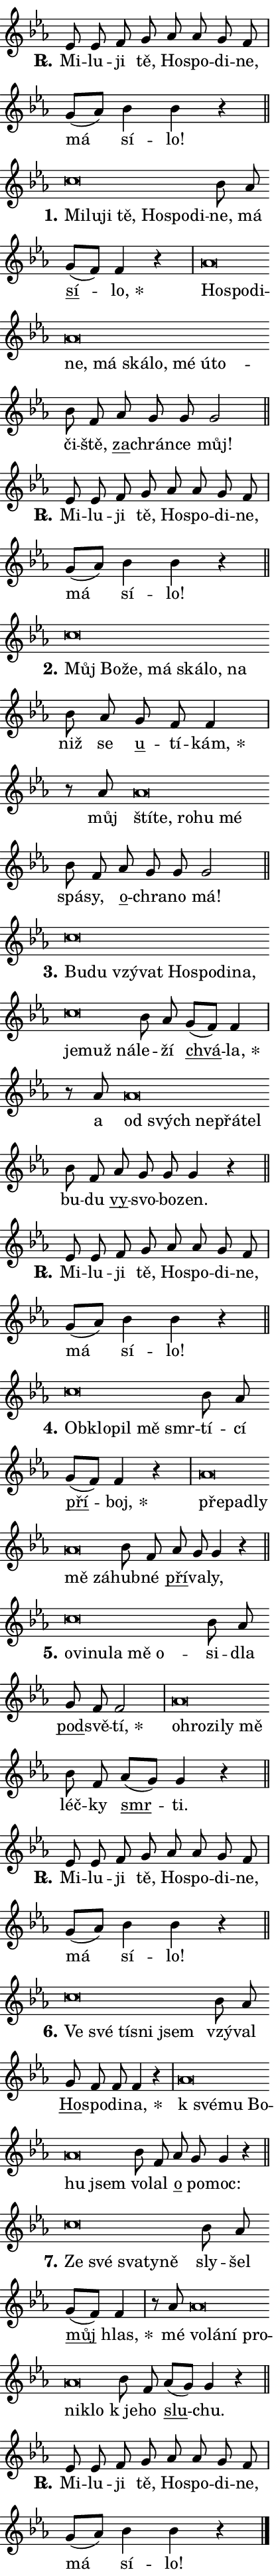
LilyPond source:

\version "2.24.0"
\header { tagline = "" }
\paper {
  indent = 0\cm
  top-margin = 0\cm
  right-margin = 0.13\cm % to fit lyric hyphens
  bottom-margin = 0\cm
  left-margin = 0\cm
  paper-width = 7\cm
  page-breaking = #ly:one-page-breaking
  system-system-spacing.basic-distance = #11
  score-system-spacing.basic-distance = #11
  ragged-last = ##f
}


%% Author: Thomas Morley
%% https://lists.gnu.org/archive/html/lilypond-user/2020-05/msg00002.html
#(define (line-position grob)
"Returns position of @var[grob} in current system:
   @code{'start}, if at first time-step
   @code{'end}, if at last time-step
   @code{'middle} otherwise
"
  (let* ((col (ly:item-get-column grob))
         (ln (ly:grob-object col 'left-neighbor))
         (rn (ly:grob-object col 'right-neighbor))
         (col-to-check-left (if (ly:grob? ln) ln col))
         (col-to-check-right (if (ly:grob? rn) rn col))
         (break-dir-left
           (and
             (ly:grob-property col-to-check-left 'non-musical #f)
             (ly:item-break-dir col-to-check-left)))
         (break-dir-right
           (and
             (ly:grob-property col-to-check-right 'non-musical #f)
             (ly:item-break-dir col-to-check-right))))
        (cond ((eqv? 1 break-dir-left) 'start)
              ((eqv? -1 break-dir-right) 'end)
              (else 'middle))))

#(define (tranparent-at-line-position vctor)
  (lambda (grob)
  "Relying on @code{line-position} select the relevant enry from @var{vctor}.
Used to determine transparency,"
    (case (line-position grob)
      ((end) (not (vector-ref vctor 0)))
      ((middle) (not (vector-ref vctor 1)))
      ((start) (not (vector-ref vctor 2))))))

noteHeadBreakVisibility =
#(define-music-function (break-visibility)(vector?)
"Makes @code{NoteHead}s transparent relying on @var{break-visibility}"
#{
  \override NoteHead.transparent =
    #(tranparent-at-line-position break-visibility)
#})

#(define delete-ledgers-for-transparent-note-heads
  (lambda (grob)
    "Reads whether a @code{NoteHead} is transparent.
If so this @code{NoteHead} is removed from @code{'note-heads} from
@var{grob}, which is supposed to be @code{LedgerLineSpanner}.
As a result ledgers are not printed for this @code{NoteHead}"
    (let* ((nhds-array (ly:grob-object grob 'note-heads))
           (nhds-list
             (if (ly:grob-array? nhds-array)
                 (ly:grob-array->list nhds-array)
                 '()))
           ;; Relies on the transparent-property being done before
           ;; Staff.LedgerLineSpanner.after-line-breaking is executed.
           ;; This is fragile ...
           (to-keep
             (remove
               (lambda (nhd)
                 (ly:grob-property nhd 'transparent #f))
               nhds-list)))
      ;; TODO find a better method to iterate over grob-arrays, similiar
      ;; to filter/remove etc for lists
      ;; For now rebuilt from scratch
      (set! (ly:grob-object grob 'note-heads)  '())
      (for-each
        (lambda (nhd)
          (ly:pointer-group-interface::add-grob grob 'note-heads nhd))
        to-keep))))

squashNotes = {
  \override NoteHead.X-extent = #'(-0.2 . 0.2)
  \override NoteHead.Y-extent = #'(-0.75 . 0)
  \override NoteHead.stencil =
    #(lambda (grob)
       (let ((pos (ly:grob-property grob 'staff-position)))
         (begin
           (if (< pos -7) (display "ERROR: Lower brevis then expected\n") (display "OK: Expected brevis position\n"))
           (if (<= pos -6) ly:text-interface::print ly:note-head::print))))
}
unSquashNotes = {
  \revert NoteHead.X-extent
  \revert NoteHead.Y-extent
  \revert NoteHead.stencil
}

hideNotes = \noteHeadBreakVisibility #begin-of-line-visible
unHideNotes = \noteHeadBreakVisibility #all-visible

% work-around for resetting accidentals
% https://lilypond.org/doc/v2.23/Documentation/notation/displaying-rhythms#unmetered-music
cadenzaMeasure = {
  \cadenzaOff
  \partial 1024 s1024
  \cadenzaOn
}

#(define-markup-command (accent layout props text) (markup?)
  "Underline accented syllable"
  (interpret-markup layout props
    #{\markup \override #'(offset . 4.3) \underline { #text }#}))

responsum = \markup \concat {
  "R" \hspace #-1.05 \path #0.1 #'((moveto 0 0.07) (lineto 0.9 0.8)) \hspace #0.05 "."
}

spaceSize = #0.6828661417322834 % exact space size for TeX Gyre Schola

\layout {
  \context {
    \Staff
    \remove "Time_signature_engraver"
    \override LedgerLineSpanner.after-line-breaking = #delete-ledgers-for-transparent-note-heads
  }
  \context {
    \Lyrics {
      \override LyricSpace.minimum-distance = \spaceSize
      \override LyricText.font-name = #"TeX Gyre Schola"
      \override LyricText.font-size = 1
      \override StanzaNumber.font-name = #"TeX Gyre Schola Bold"
      \override StanzaNumber.font-size = 1
    }
  }
  \context {
    \Score 
    \override NoteHead.text =
      #(lambda (grob) 
        (let ((pos (ly:grob-property grob 'staff-position)))
          #{\markup {
            \combine
              \halign #-0.55 \raise #(if (= pos -6) 0 0.5) \override #'(thickness . 2) \draw-line #'(3.2 . 0)
              \musicglyph "noteheads.sM1"
          }#}))
  }
}

% magnetic-lyrics.ily
%
%   written by
%     Jean Abou Samra <jean@abou-samra.fr>
%     Werner Lemberg <wl@gnu.org>
%
%   adapted by
%     Jiri Hon <jiri.hon@gmail.com>
%
% Version 2022-Apr-15

% https://www.mail-archive.com/lilypond-user@gnu.org/msg149350.html

#(define (Left_hyphen_pointer_engraver context)
   "Collect syllable-hyphen-syllable occurrences in lyrics and store
them in properties.  This engraver only looks to the left.  For
example, if the lyrics input is @code{foo -- bar}, it does the
following.

@itemize @bullet
@item
Set the @code{text} property of the @code{LyricHyphen} grob between
@q{foo} and @q{bar} to @code{foo}.

@item
Set the @code{left-hyphen} property of the @code{LyricText} grob with
text @q{foo} to the @code{LyricHyphen} grob between @q{foo} and
@q{bar}.
@end itemize

Use this auxiliary engraver in combination with the
@code{lyric-@/text::@/apply-@/magnetic-@/offset!} hook."
   (let ((hyphen #f)
         (text #f))
     (make-engraver
      (acknowledgers
       ((lyric-syllable-interface engraver grob source-engraver)
        (set! text grob)))
      (end-acknowledgers
       ((lyric-hyphen-interface engraver grob source-engraver)
        ;(when (not (grob::has-interface grob 'lyric-space-interface))
          (set! hyphen grob)));)
      ((stop-translation-timestep engraver)
       (when (and text hyphen)
         (ly:grob-set-object! text 'left-hyphen hyphen))
       (set! text #f)
       (set! hyphen #f)))))

#(define (lyric-text::apply-magnetic-offset! grob)
   "If the space between two syllables is less than the value in
property @code{LyricText@/.details@/.squash-threshold}, move the right
syllable to the left so that it gets concatenated with the left
syllable.

Use this function as a hook for
@code{LyricText@/.after-@/line-@/breaking} if the
@code{Left_@/hyphen_@/pointer_@/engraver} is active."
   (let ((hyphen (ly:grob-object grob 'left-hyphen #f)))
     (when hyphen
       (let ((left-text (ly:spanner-bound hyphen LEFT)))
         (when (grob::has-interface left-text 'lyric-syllable-interface)
           (let* ((common (ly:grob-common-refpoint grob left-text X))
                  (this-x-ext (ly:grob-extent grob common X))
                  (left-x-ext
                   (begin
                     ;; Trigger magnetism for left-text.
                     (ly:grob-property left-text 'after-line-breaking)
                     (ly:grob-extent left-text common X)))
                  ;; `delta` is the gap width between two syllables.
                  (delta (- (interval-start this-x-ext)
                            (interval-end left-x-ext)))
                  (details (ly:grob-property grob 'details))
                  (threshold (assoc-get 'squash-threshold details 0.2)))
             (when (< delta threshold)
               (let* (;; We have to manipulate the input text so that
                      ;; ligatures crossing syllable boundaries are not
                      ;; disabled.  For languages based on the Latin
                      ;; script this is essentially a beautification.
                      ;; However, for non-Western scripts it can be a
                      ;; necessity.
                      (lt (ly:grob-property left-text 'text))
                      (rt (ly:grob-property grob 'text))
                      (is-space (grob::has-interface hyphen 'lyric-space-interface))
                      (space (if is-space " " ""))
                      (extra-delta (if is-space spaceSize 0))
                      ;; Append new syllable.
                      (ltrt-space (if (and (string? lt) (string? rt))
                                (string-append lt space rt)
                                (make-concat-markup (list lt space rt))))
                      ;; Right-align `ltrt` to the right side.
                      (ltrt-space-markup (grob-interpret-markup
                               grob
                               (make-translate-markup
                                (cons (interval-length this-x-ext) 0)
                                (make-right-align-markup ltrt-space)))))
                 (begin
                   ;; Don't print `left-text`.
                   (ly:grob-set-property! left-text 'stencil #f)
                   ;; Set text and stencil (which holds all collected
                   ;; syllables so far) and shift it to the left.
                   (ly:grob-set-property! grob 'text ltrt-space)
                   (ly:grob-set-property! grob 'stencil ltrt-space-markup)
                   (ly:grob-translate-axis! grob (- (- delta extra-delta)) X))))))))))


#(define (lyric-hyphen::displace-bounds-first grob)
   ;; Make very sure this callback isn't triggered too early.
   (let ((left (ly:spanner-bound grob LEFT))
         (right (ly:spanner-bound grob RIGHT)))
     (ly:grob-property left 'after-line-breaking)
     (ly:grob-property right 'after-line-breaking)
     (ly:lyric-hyphen::print grob)))

squashThreshold = #0.4

\layout {
  \context {
    \Lyrics
    \consists #Left_hyphen_pointer_engraver
    \override LyricText.after-line-breaking =
      #lyric-text::apply-magnetic-offset!
    \override LyricHyphen.stencil = #lyric-hyphen::displace-bounds-first
    \override LyricText.details.squash-threshold = \squashThreshold
    \override LyricHyphen.minimum-distance = 0
    \override LyricHyphen.minimum-length = \squashThreshold
  }
}

squashText = \override LyricText.details.squash-threshold = 9999
unSquashText = \override LyricText.details.squash-threshold = \squashThreshold

leftText = \override LyricText.self-alignment-X = #LEFT
unLeftText = \revert LyricText.self-alignment-X

starOffset = #(lambda (grob) 
                (let ((x_offset (ly:self-alignment-interface::aligned-on-x-parent grob)))
                  (if (= x_offset 0) 0 (+ x_offset 1.2))))

star = #(define-music-function (syllable)(string?)
"Append star separator at the end of a syllable"
#{
  \once \override LyricText.X-offset = #starOffset
  \lyricmode { \markup {
    #syllable
    \override #'((font-name . "TeX Gyre Schola Bold")) \hspace #0.2 \lower #0.65 \larger "*"
  } }
#})

starAccent = #(define-music-function (syllable)(string?)
"Append star separator at the end of a syllable and make accent"
#{
  \once \override LyricText.X-offset = #starOffset
  \lyricmode { \markup {
    \accent #syllable
    \override #'((font-name . "TeX Gyre Schola Bold")) \hspace #0.2 \lower #0.65 \larger "*"
  } }
#})

breath = #(define-music-function (syllable)(string?)
"Append breathing indicator at the end of a syllable"
#{
  \lyricmode { \markup { #syllable "+" } }
#})

optionalBreath = #(define-music-function (syllable)(string?)
"Append optional breathing indicator at the end of a syllable"
#{
  \lyricmode { \markup { #syllable "(+)" } }
#})


\score {
    <<
        \new Voice = "melody" { \cadenzaOn \key es \major \relative { es'8 es f g as as g f \cadenzaMeasure \bar "|" g[( as)] bes4 bes r \cadenzaMeasure \bar "||" \break } }
        \new Lyrics \lyricsto "melody" { \lyricmode { \set stanza = \responsum
Mi -- lu -- ji tě, Ho -- spo -- di -- ne, má sí -- lo! } }
    >>
    \layout {}
}

\score {
    <<
        \new Voice = "melody" { \cadenzaOn \key es \major \relative { \squashNotes c''\breve*1/16 \hideNotes \breve*1/16 \bar "" \breve*1/16 \bar "" \breve*1/16 \bar "" \breve*1/16 \bar "" \breve*1/16 \breve*1/16 \bar "" \unHideNotes \unSquashNotes bes8 as \bar "" g[( f)] f4 r \cadenzaMeasure \bar "|" \squashNotes as\breve*1/16 \hideNotes \breve*1/16 \bar "" \breve*1/16 \bar "" \breve*1/16 \bar "" \breve*1/16 \bar "" \breve*1/16 \bar "" \breve*1/16 \bar "" \breve*1/16 \bar "" \breve*1/16 \breve*1/16 \bar "" \unHideNotes \unSquashNotes bes8 f \bar "" as g g g2 \cadenzaMeasure \bar "||" \break } }
        \new Lyrics \lyricsto "melody" { \lyricmode { \set stanza = "1."
\leftText Mi -- \squashText lu -- ji tě, Ho -- spo -- di -- \unLeftText \unSquashText ne, má \markup \accent sí -- \star lo, \leftText Ho -- \squashText spo -- di -- ne, má ská -- lo, mé ú -- to -- \unLeftText \unSquashText či -- ště, \markup \accent za -- chrán -- ce můj! } }
    >>
    \layout {}
}

\score {
    <<
        \new Voice = "melody" { \cadenzaOn \key es \major \relative { es'8 es f g as as g f \cadenzaMeasure \bar "|" g[( as)] bes4 bes r \cadenzaMeasure \bar "||" \break } }
        \new Lyrics \lyricsto "melody" { \lyricmode { \set stanza = \responsum
Mi -- lu -- ji tě, Ho -- spo -- di -- ne, má sí -- lo! } }
    >>
    \layout {}
}

\score {
    <<
        \new Voice = "melody" { \cadenzaOn \key es \major \relative { \squashNotes c''\breve*1/16 \hideNotes \breve*1/16 \bar "" \breve*1/16 \bar "" \breve*1/16 \bar "" \breve*1/16 \bar "" \breve*1/16 \breve*1/16 \bar "" \unHideNotes \unSquashNotes bes8 as \bar "" g f f4 \cadenzaMeasure \bar "|" r8 as \squashNotes as\breve*1/16 \hideNotes \breve*1/16 \bar "" \breve*1/16 \bar "" \breve*1/16 \breve*1/16 \bar "" \unHideNotes \unSquashNotes bes8 f \bar "" as g g g2 \cadenzaMeasure \bar "||" \break } }
        \new Lyrics \lyricsto "melody" { \lyricmode { \set stanza = "2."
\leftText Můj \squashText Bo -- že, má ská -- lo, na \unLeftText \unSquashText niž se \markup \accent u -- tí -- \star kám, můj \leftText ští -- \squashText te, ro -- hu mé \unLeftText \unSquashText spá -- sy, \markup \accent o -- chra -- no má! } }
    >>
    \layout {}
}

\score {
    <<
        \new Voice = "melody" { \cadenzaOn \key es \major \relative { \squashNotes c''\breve*1/16 \hideNotes \breve*1/16 \bar "" \breve*1/16 \bar "" \breve*1/16 \bar "" \breve*1/16 \bar "" \breve*1/16 \bar "" \breve*1/16 \bar "" \breve*1/16 \bar "" \breve*1/16 \bar "" \breve*1/16 \breve*1/16 \bar "" \unHideNotes \unSquashNotes bes8 as \bar "" g[( f)] f4 \cadenzaMeasure \bar "|" r8 as \squashNotes as\breve*1/16 \hideNotes \breve*1/16 \bar "" \breve*1/16 \bar "" \breve*1/16 \breve*1/16 \bar "" \unHideNotes \unSquashNotes bes8 f \bar "" as g g g4 r \cadenzaMeasure \bar "||" \break } }
        \new Lyrics \lyricsto "melody" { \lyricmode { \set stanza = "3."
\leftText Bu -- \squashText du vzý -- vat Ho -- spo -- di -- na, je -- muž ná -- \unLeftText \unSquashText le -- ží \markup \accent chvá -- \star la, a \leftText od \squashText svých ne -- přá -- tel \unLeftText \unSquashText bu -- du \markup \accent vy -- svo -- bo -- zen. } }
    >>
    \layout {}
}

\score {
    <<
        \new Voice = "melody" { \cadenzaOn \key es \major \relative { es'8 es f g as as g f \cadenzaMeasure \bar "|" g[( as)] bes4 bes r \cadenzaMeasure \bar "||" \break } }
        \new Lyrics \lyricsto "melody" { \lyricmode { \set stanza = \responsum
Mi -- lu -- ji tě, Ho -- spo -- di -- ne, má sí -- lo! } }
    >>
    \layout {}
}

\score {
    <<
        \new Voice = "melody" { \cadenzaOn \key es \major \relative { \squashNotes c''\breve*1/16 \hideNotes \breve*1/16 \bar "" \breve*1/16 \bar "" \breve*1/16 \breve*1/16 \bar "" \unHideNotes \unSquashNotes bes8 as \bar "" g[( f)] f4 r \cadenzaMeasure \bar "|" \squashNotes as\breve*1/16 \hideNotes \breve*1/16 \bar "" \breve*1/16 \bar "" \breve*1/16 \breve*1/16 \bar "" \unHideNotes \unSquashNotes bes8 f \bar "" as g g4 r \cadenzaMeasure \bar "||" \break } }
        \new Lyrics \lyricsto "melody" { \lyricmode { \set stanza = "4."
\leftText Ob -- \squashText klo -- pil mě smr -- \unLeftText \unSquashText tí -- cí \markup \accent pří -- \star boj, \leftText pře -- \squashText pa -- dly mě zá -- \unLeftText \unSquashText hub -- né \markup \accent pří -- va -- ly, } }
    >>
    \layout {}
}

\score {
    <<
        \new Voice = "melody" { \cadenzaOn \key es \major \relative { \squashNotes c''\breve*1/16 \hideNotes \breve*1/16 \bar "" \breve*1/16 \bar "" \breve*1/16 \bar "" \breve*1/16 \breve*1/16 \bar "" \unHideNotes \unSquashNotes bes8 as \bar "" g f f2 \cadenzaMeasure \bar "|" \squashNotes as\breve*1/16 \hideNotes \breve*1/16 \bar "" \breve*1/16 \bar "" \breve*1/16 \breve*1/16 \bar "" \unHideNotes \unSquashNotes bes8 f \bar "" as[( g)] g4 r \cadenzaMeasure \bar "||" \break } }
        \new Lyrics \lyricsto "melody" { \lyricmode { \set stanza = "5."
\leftText o -- \squashText vi -- nu -- la mě o -- \unLeftText \unSquashText si -- dla \markup \accent pod -- svě -- \star tí, \leftText o -- \squashText hro -- zi -- ly mě \unLeftText \unSquashText léč -- ky \markup \accent smr -- ti. } }
    >>
    \layout {}
}

\score {
    <<
        \new Voice = "melody" { \cadenzaOn \key es \major \relative { es'8 es f g as as g f \cadenzaMeasure \bar "|" g[( as)] bes4 bes r \cadenzaMeasure \bar "||" \break } }
        \new Lyrics \lyricsto "melody" { \lyricmode { \set stanza = \responsum
Mi -- lu -- ji tě, Ho -- spo -- di -- ne, má sí -- lo! } }
    >>
    \layout {}
}

\score {
    <<
        \new Voice = "melody" { \cadenzaOn \key es \major \relative { \squashNotes c''\breve*1/16 \hideNotes \breve*1/16 \bar "" \breve*1/16 \bar "" \breve*1/16 \breve*1/16 \bar "" \unHideNotes \unSquashNotes bes8 as \bar "" g f f f4 r \cadenzaMeasure \bar "|" \squashNotes as\breve*1/16 \hideNotes \breve*1/16 \bar "" \breve*1/16 \bar "" \breve*1/16 \breve*1/16 \bar "" \unHideNotes \unSquashNotes bes8 f \bar "" as g g4 r \cadenzaMeasure \bar "||" \break } }
        \new Lyrics \lyricsto "melody" { \lyricmode { \set stanza = "6."
\leftText Ve \squashText své tí -- sni jsem \unLeftText \unSquashText vzý -- val \markup \accent Ho -- spo -- di -- \star na, \leftText "k své" -- \squashText mu Bo -- hu jsem \unLeftText \unSquashText vo -- lal \markup \accent o po -- moc: } }
    >>
    \layout {}
}

\score {
    <<
        \new Voice = "melody" { \cadenzaOn \key es \major \relative { \squashNotes c''\breve*1/16 \hideNotes \breve*1/16 \bar "" \breve*1/16 \bar "" \breve*1/16 \breve*1/16 \bar "" \unHideNotes \unSquashNotes bes8 as \bar "" g[( f)] f4 \cadenzaMeasure \bar "|" r8 as \squashNotes as\breve*1/16 \hideNotes \breve*1/16 \bar "" \breve*1/16 \bar "" \breve*1/16 \bar "" \breve*1/16 \breve*1/16 \bar "" \unHideNotes \unSquashNotes bes8 f \bar "" as[( g)] g4 r \cadenzaMeasure \bar "||" \break } }
        \new Lyrics \lyricsto "melody" { \lyricmode { \set stanza = "7."
\leftText Ze \squashText své sva -- ty -- ně \unLeftText \unSquashText sly -- šel \markup \accent můj \star hlas, mé \leftText vo -- \squashText lá -- ní pro -- ni -- klo \unLeftText \unSquashText "k je" -- ho \markup \accent slu -- chu. } }
    >>
    \layout {}
}

\score {
    <<
        \new Voice = "melody" { \cadenzaOn \key es \major \relative { es'8 es f g as as g f \cadenzaMeasure \bar "|" g[( as)] bes4 bes r \cadenzaMeasure \bar "||" \break } \bar "|." }
        \new Lyrics \lyricsto "melody" { \lyricmode { \set stanza = \responsum
Mi -- lu -- ji tě, Ho -- spo -- di -- ne, má sí -- lo! } }
    >>
    \layout {}
}
